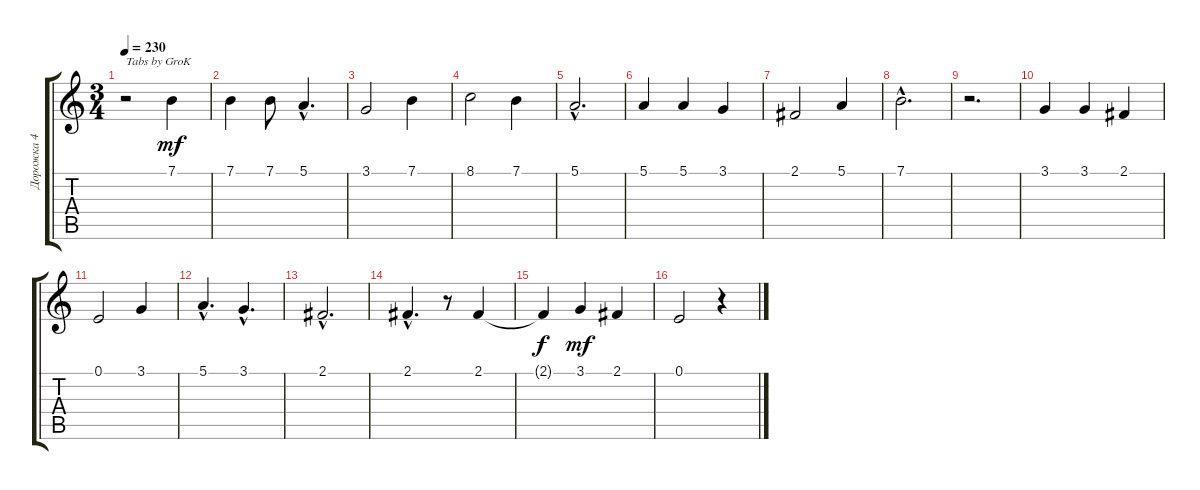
\track ("Дорожка 4" "Дорожка 4") {instrument violin}
\staff {score tabs}
\tuning (E4 B3 G3 D3 A2 E2) {hide}
\ts (3 4)
\tempo 230
\clef g2
\ks c
r.2{txt "Tabs by GroK" dy mf instrument violin} 7.1.4 |
7.1.4 7.1.8 5.1{hac}.4{d} |
3.1.2 7.1.4 |
8.1.2 7.1.4 |
5.1{hac}.2{d} |
5.1.4 5.1.4 3.1.4 |
2.1.2 5.1.4 |
7.1{hac}.2{d} |
r.2{d} |
3.1.4 3.1.4 2.1.4 |
0.1.2 3.1.4 |
5.1{hac}.4{d} 3.1{hac}.4{d} |
2.1{hac}.2{d} |
2.1{hac}.4{d} r.8 2.1.4 |
2.1{t}.4{dy f} 3.1.4{dy mf} 2.1.4 |
0.1.2 r.4
